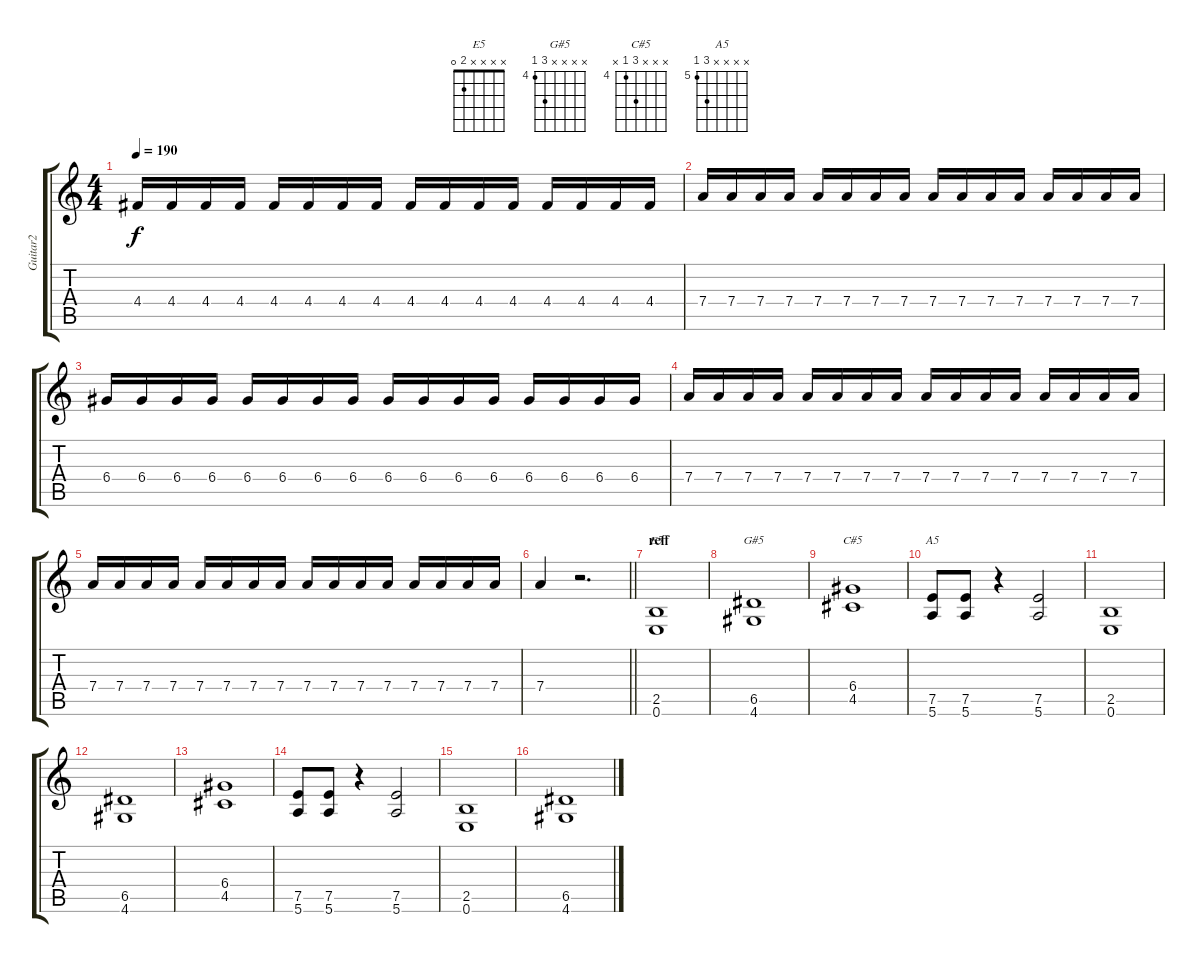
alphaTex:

\track ("Guitar2" "Guitar2") {instrument distortionguitar}
\staff {score tabs}
\tuning (E4 B3 G3 D3 A2 E2) {hide}
\chord ("E5" x x x x 2 0)
\chord ("G#5" x x x x 6 4) {firstfret 4}
\chord ("C#5" x x x 6 4 x) {firstfret 4}
\chord ("A5" x x x x 7 5) {firstfret 5}
\ts (4 4)
\tempo 190
\clef g2
\ks c
4.4.16{dy f} 4.4.16 4.4.16 4.4.16 4.4.16 4.4.16 4.4.16 4.4.16 4.4.16 4.4.16 4.4.16 4.4.16 4.4.16 4.4.16 4.4.16 4.4.16 |
7.4.16 7.4.16 7.4.16 7.4.16 7.4.16 7.4.16 7.4.16 7.4.16 7.4.16 7.4.16 7.4.16 7.4.16 7.4.16 7.4.16 7.4.16 7.4.16 |
6.4.16 6.4.16 6.4.16 6.4.16 6.4.16 6.4.16 6.4.16 6.4.16 6.4.16 6.4.16 6.4.16 6.4.16 6.4.16 6.4.16 6.4.16 6.4.16 |
7.4.16 7.4.16 7.4.16 7.4.16 7.4.16 7.4.16 7.4.16 7.4.16 7.4.16 7.4.16 7.4.16 7.4.16 7.4.16 7.4.16 7.4.16 7.4.16 |
7.4.16 7.4.16 7.4.16 7.4.16 7.4.16 7.4.16 7.4.16 7.4.16 7.4.16 7.4.16 7.4.16 7.4.16 7.4.16 7.4.16 7.4.16 7.4.16 |
\barLineRight lightlight
7.4.4 r.2{d} |
\section ("" "reff")
(2.5 0.6).1{ch "E5"} |
(6.5 4.6).1{ch "G#5"} |
(6.4 4.5).1{ch "C#5"} |
(7.5 5.6).8{ch "A5"} (7.5 5.6).8 r.4 (7.5 5.6).2 |
(2.5 0.6).1 |
(6.5 4.6).1 |
(6.4 4.5).1 |
(7.5 5.6).8 (7.5 5.6).8 r.4 (7.5 5.6).2 |
(2.5 0.6).1 |
(6.5 4.6).1
